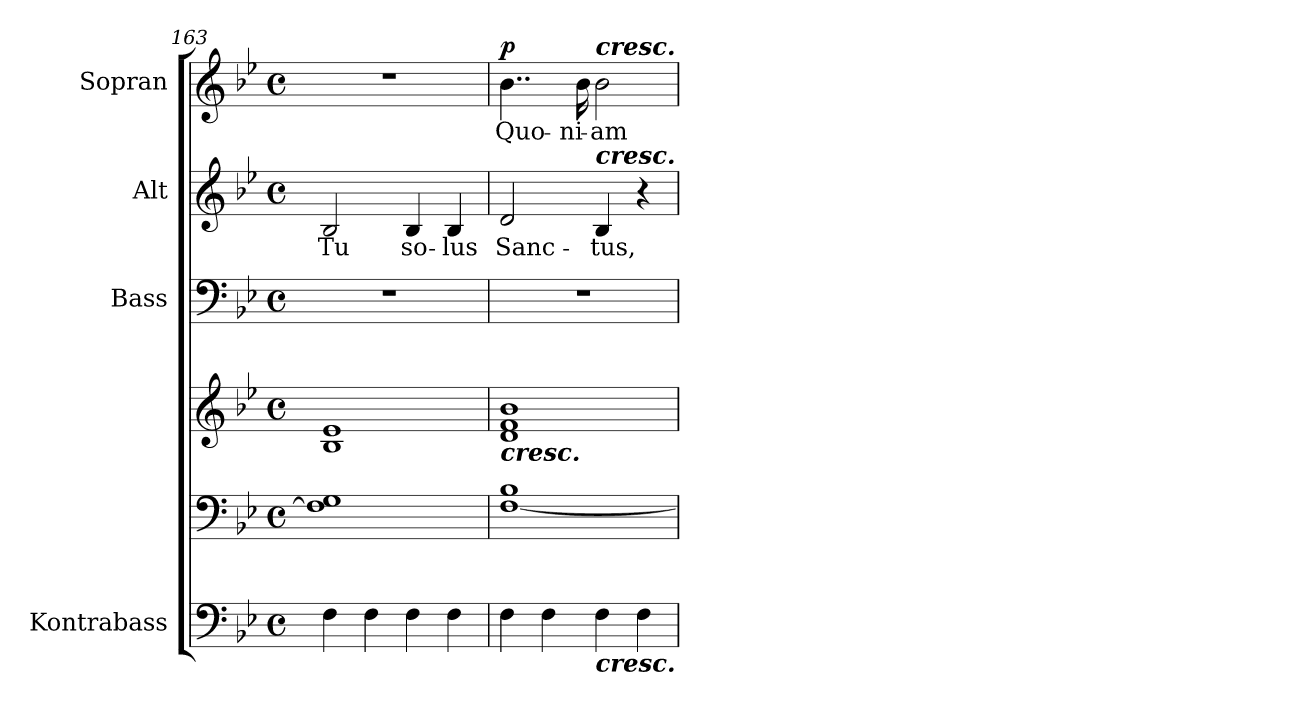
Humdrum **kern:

**kern	**kern	**kern	**kern	**kern	**text	**kern	**text	**dynam
*part5	*part4	*part4	*part3	*part2	*part2	*part1	*part1	*part1
*staff6	*staff5	*staff4	*staff3	*staff2	*staff2	*staff1	*staff1	*staff1
*I"Kontrabass	*	*	*I"Bass	*I"Alt	*	*I"Sopran	*	*
*I'Kb.	*	*	*I'B.	*I'A.	*	*I'S.	*	*
*clefF4	*clefF4	*clefG2	*clefF4	*clefG2	*	*clefG2	*	*
*ITrd7c12	*	*	*	*	*	*	*	*
*k[b-e-]	*k[b-e-]	*k[b-e-]	*k[b-e-]	*k[b-e-]	*	*k[b-e-]	*	*
*B-:	*B-:	*B-:	*B-:	*B-:	*	*B-:	*	*
*M4/4	*M4/4	*M4/4	*M4/4	*M4/4	*	*M4/4	*	*
*met(c)	*met(c)	*met(c)	*met(c)	*met(c)	*	*met(c)	*	*
=163	=163	=163	=163	=163	=163	=163	=163	=163
!	!	!	!	!	!LO:LY:b	!	!	!
4FF\	1F] 1G	1B- 1e-	1r	2B-/	Tu	1r	.	.
4FF\	.	.	.	.	.	.	.	.
!	!	!	!	!	!LO:LY:b	!	!	!
4FF\	.	.	.	4B-/	so-	.	.	.
!	!	!	!	!	!LO:LY:b	!	!	!
4FF\	.	.	.	4B-/	-lus	.	.	.
!!LO:PB:g=z
=164	=164	=164	=164	=164	=164	=164	=164	=164
*	*^	*	*	*	*	*	*	*
!	!	!	!LO:TX:b:Bi:t=cresc.	!	!	!	!	!	!
!	!	!	!	!	!	!LO:LY:b	!	!LO:LY:b	!LO:DY:a
4FF\	1B-	[<1F	1d 1f 1b-	1r	2d/	Sanc-	4..b-\	Quo-	p
4FF\	.	.	.	.	.	.	.	.	.
!	!	!	!	!	!	!	!	!LO:LY:b	!
.	.	.	.	.	.	.	16b-\	-ni-	.
!	!	!	!	!	!	!	!LO:TX:a:Bi:t=cresc.	!	!
!	!	!	!	!	!LO:TX:a:Bi:t=cresc.	!	!	!	!
!LO:TX:b:Bi:t=cresc.	!	!	!	!	!	!	!	!	!
!	!	!	!	!	!	!LO:LY:b	!	!LO:LY:b	!
4FF\	.	.	.	.	4B-/	-tus,	2b-\	-am	.
4FF\	.	.	.	.	4r	.	.	.	.
*	*v	*v	*	*	*	*	*	*	*
=	=	=	=	=	=	=	=	=
*-	*-	*-	*-	*-	*-	*-	*-	*-
